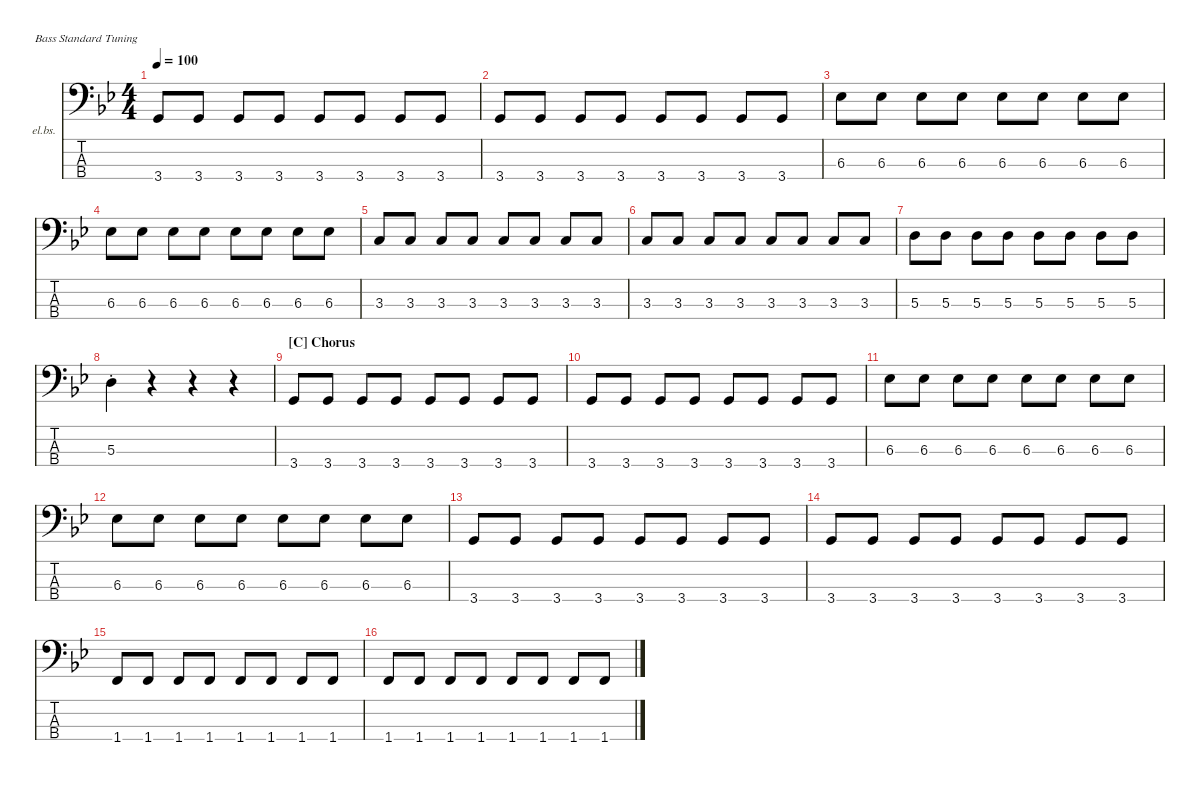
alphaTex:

\defaultSystemsLayout 4
\hideDynamics
\bracketExtendMode nobrackets
\firstSystemTrackNameOrientation horizontal
\otherSystemsTrackNameOrientation horizontal
\track ("Bass" "el.bs.") {instrument electricbassfinger}
\staff {score tabs}
\tuning (G2 D2 A1 E1)
\ts (4 4)
\tempo 100
\clef f4
\ks gminor
3.4.8{dy mf} 3.4.8 3.4.8 3.4.8 3.4.8 3.4.8 3.4.8 3.4.8 |
3.4.8 3.4.8 3.4.8 3.4.8 3.4.8 3.4.8 3.4.8 3.4.8 |
6.3.8 6.3.8 6.3.8 6.3.8 6.3.8 6.3.8 6.3.8 6.3.8 |
6.3.8 6.3.8 6.3.8 6.3.8 6.3.8 6.3.8 6.3.8 6.3.8 |
3.3.8 3.3.8 3.3.8 3.3.8 3.3.8 3.3.8 3.3.8 3.3.8 |
3.3.8 3.3.8 3.3.8 3.3.8 3.3.8 3.3.8 3.3.8 3.3.8 |
5.3.8 5.3.8 5.3.8 5.3.8 5.3.8 5.3.8 5.3.8 5.3.8 |
5.3{st}.4 r.4 r.4 r.4 |
\section ("C" "Chorus")
3.4.8 3.4.8 3.4.8 3.4.8 3.4.8 3.4.8 3.4.8 3.4.8 |
3.4.8 3.4.8 3.4.8 3.4.8 3.4.8 3.4.8 3.4.8 3.4.8 |
6.3.8 6.3.8 6.3.8 6.3.8 6.3.8 6.3.8 6.3.8 6.3.8 |
6.3.8 6.3.8 6.3.8 6.3.8 6.3.8 6.3.8 6.3.8 6.3.8 |
3.4.8 3.4.8 3.4.8 3.4.8 3.4.8 3.4.8 3.4.8 3.4.8 |
3.4.8 3.4.8 3.4.8 3.4.8 3.4.8 3.4.8 3.4.8 3.4.8 |
1.4.8 1.4.8 1.4.8 1.4.8 1.4.8 1.4.8 1.4.8 1.4.8 |
1.4.8 1.4.8 1.4.8 1.4.8 1.4.8 1.4.8 1.4.8 1.4.8
